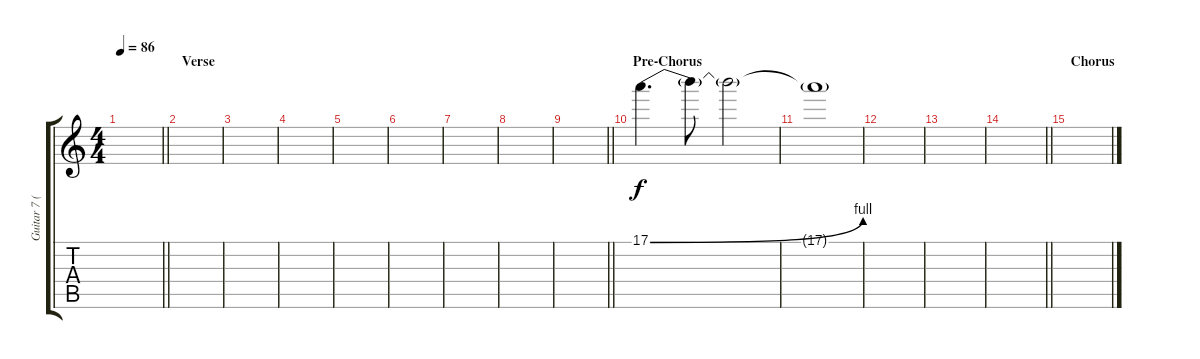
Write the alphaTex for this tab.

\track ("Guitar 7 (Slight Dist)" "Guitar 7 (") {instrument distortionguitar}
\staff {score tabs}
\tuning (E4 B3 G3 D3 A2 E2) {hide}
\ts (4 4)
\tempo 86
\clef g2
\barLineRight lightlight
\ks c
|
\section ("" "Verse")
|
|
|
|
|
|
|
\barLineRight lightlight
|
\section ("" "Pre-Chorus")
17.1{be (bend 0 0 60 4)}.4{d} 17.1{t}.8{dy f} 17.1{t}.2 |
17.1{t}.1 |
|
|
\barLineRight lightlight
|
\section ("" "Chorus")
